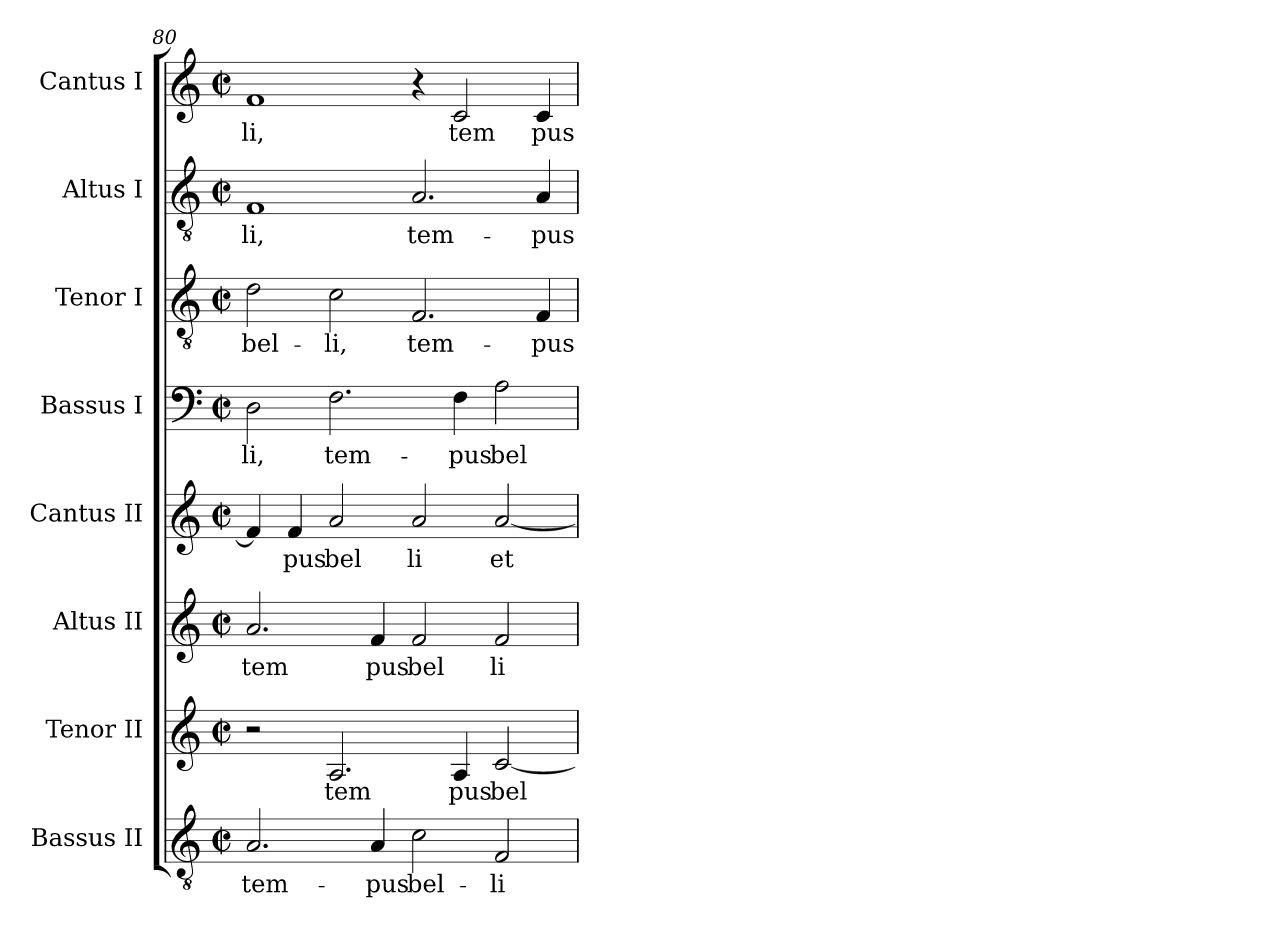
**kern	**text	**kern	**text	**kern	**text	**kern	**text	**kern	**text	**kern	**text	**kern	**text	**kern	**text
*part8	*part8	*part7	*part7	*part6	*part6	*part5	*part5	*part4	*part4	*part3	*part3	*part2	*part2	*part1	*part1
*staff8	*staff8	*staff7	*staff7	*staff6	*staff6	*staff5	*staff5	*staff4	*staff4	*staff3	*staff3	*staff2	*staff2	*staff1	*staff1
*I"Bassus II	*	*I"Tenor II	*	*I"Altus II	*	*I"Cantus II	*	*I"Bassus I	*	*I"Tenor I	*	*I"Altus I	*	*I"Cantus I	*
!!LO:LB:g=z
*clefGv2	*	*clefG2	*	*clefG2	*	*clefG2	*	*clefF4	*	*clefGv2	*	*clefGv2	*	*clefG2	*
*	*	*	*	*	*	*k[]	*	*	*	*	*	*	*	*	*
*	*	*	*	*	*	*C:	*	*	*	*	*	*	*	*	*
*M2/2	*	*M2/2	*	*M2/2	*	*M2/2	*	*M2/2	*	*M2/2	*	*M2/2	*	*M2/2	*
*met(c|)	*	*met(c|)	*	*met(c|)	*	*met(c|)	*	*met(c|)	*	*met(c|)	*	*met(c|)	*	*met(c|)	*
=80	=80	=80	=80	=80	=80	=80	=80	=80	=80	=80	=80	=80	=80	=80	=80
!	!LO:LY:b:cj	!	!	!	!LO:LY:b:cj	!	!	!	!LO:LY:b:cj	!	!LO:LY:b:cj	!	!LO:LY:b:cj	!	!LO:LY:b:cj
2.A/	tem-	2r	.	2.a/	tem	4f/]	.	2D\	li,	2d\	bel-	1F	li,	1f	-li,
!	!	!	!	!	!	!	!LO:LY:b:cj	!	!	!	!	!	!	!	!
.	.	.	.	.	.	4f/	pus	.	.	.	.	.	.	.	.
!	!	!	!LO:LY:b:cj	!	!	!	!LO:LY:b:cj	!	!LO:LY:b:cj	!	!LO:LY:b:cj	!	!	!	!
.	.	2.A/	tem	.	.	2a/	bel	2.F\	tem-	2c\	-li,	.	.	.	.
!	!LO:LY:b:cj	!	!	!	!LO:LY:b:cj	!	!	!	!	!	!	!	!	!	!
4A/	-pus	.	.	4f/	pus	.	.	.	.	.	.	.	.	.	.
!	!LO:LY:b:cj	!	!	!	!LO:LY:b:cj	!	!LO:LY:b:cj	!	!	!	!LO:LY:b:cj	!	!LO:LY:b:cj	!	!
2c\	bel-	.	.	2f/	bel	2a/	li	.	.	2.F/	tem-	2.A/	tem-	4r	.
!	!	!	!LO:LY:b:cj	!	!	!	!	!	!LO:LY:b:cj	!	!	!	!	!	!LO:LY:b:cj
.	.	4A/	pus	.	.	.	.	4F\	-pus	.	.	.	.	2c/	tem
!	!LO:LY:b:cj	!	!LO:LY:b	!	!LO:LY:b:cj	!	!LO:LY:b:cj	!	!LO:LY:b:cj	!	!	!	!	!	!
2F/	-li	[<2c/	bel	2f/	li	[<2a/	et	2A\	bel-	.	.	.	.	.	.
!	!	!	!	!	!	!	!	!	!	!	!LO:LY:b:cj	!	!LO:LY:b:cj	!	!LO:LY:b:cj
.	.	.	.	.	.	.	.	.	.	4F/	-pus	4A/	-pus	4c/	pus
=	=	=	=	=	=	=	=	=	=	=	=	=	=	=	=
*-	*-	*-	*-	*-	*-	*-	*-	*-	*-	*-	*-	*-	*-	*-	*-
